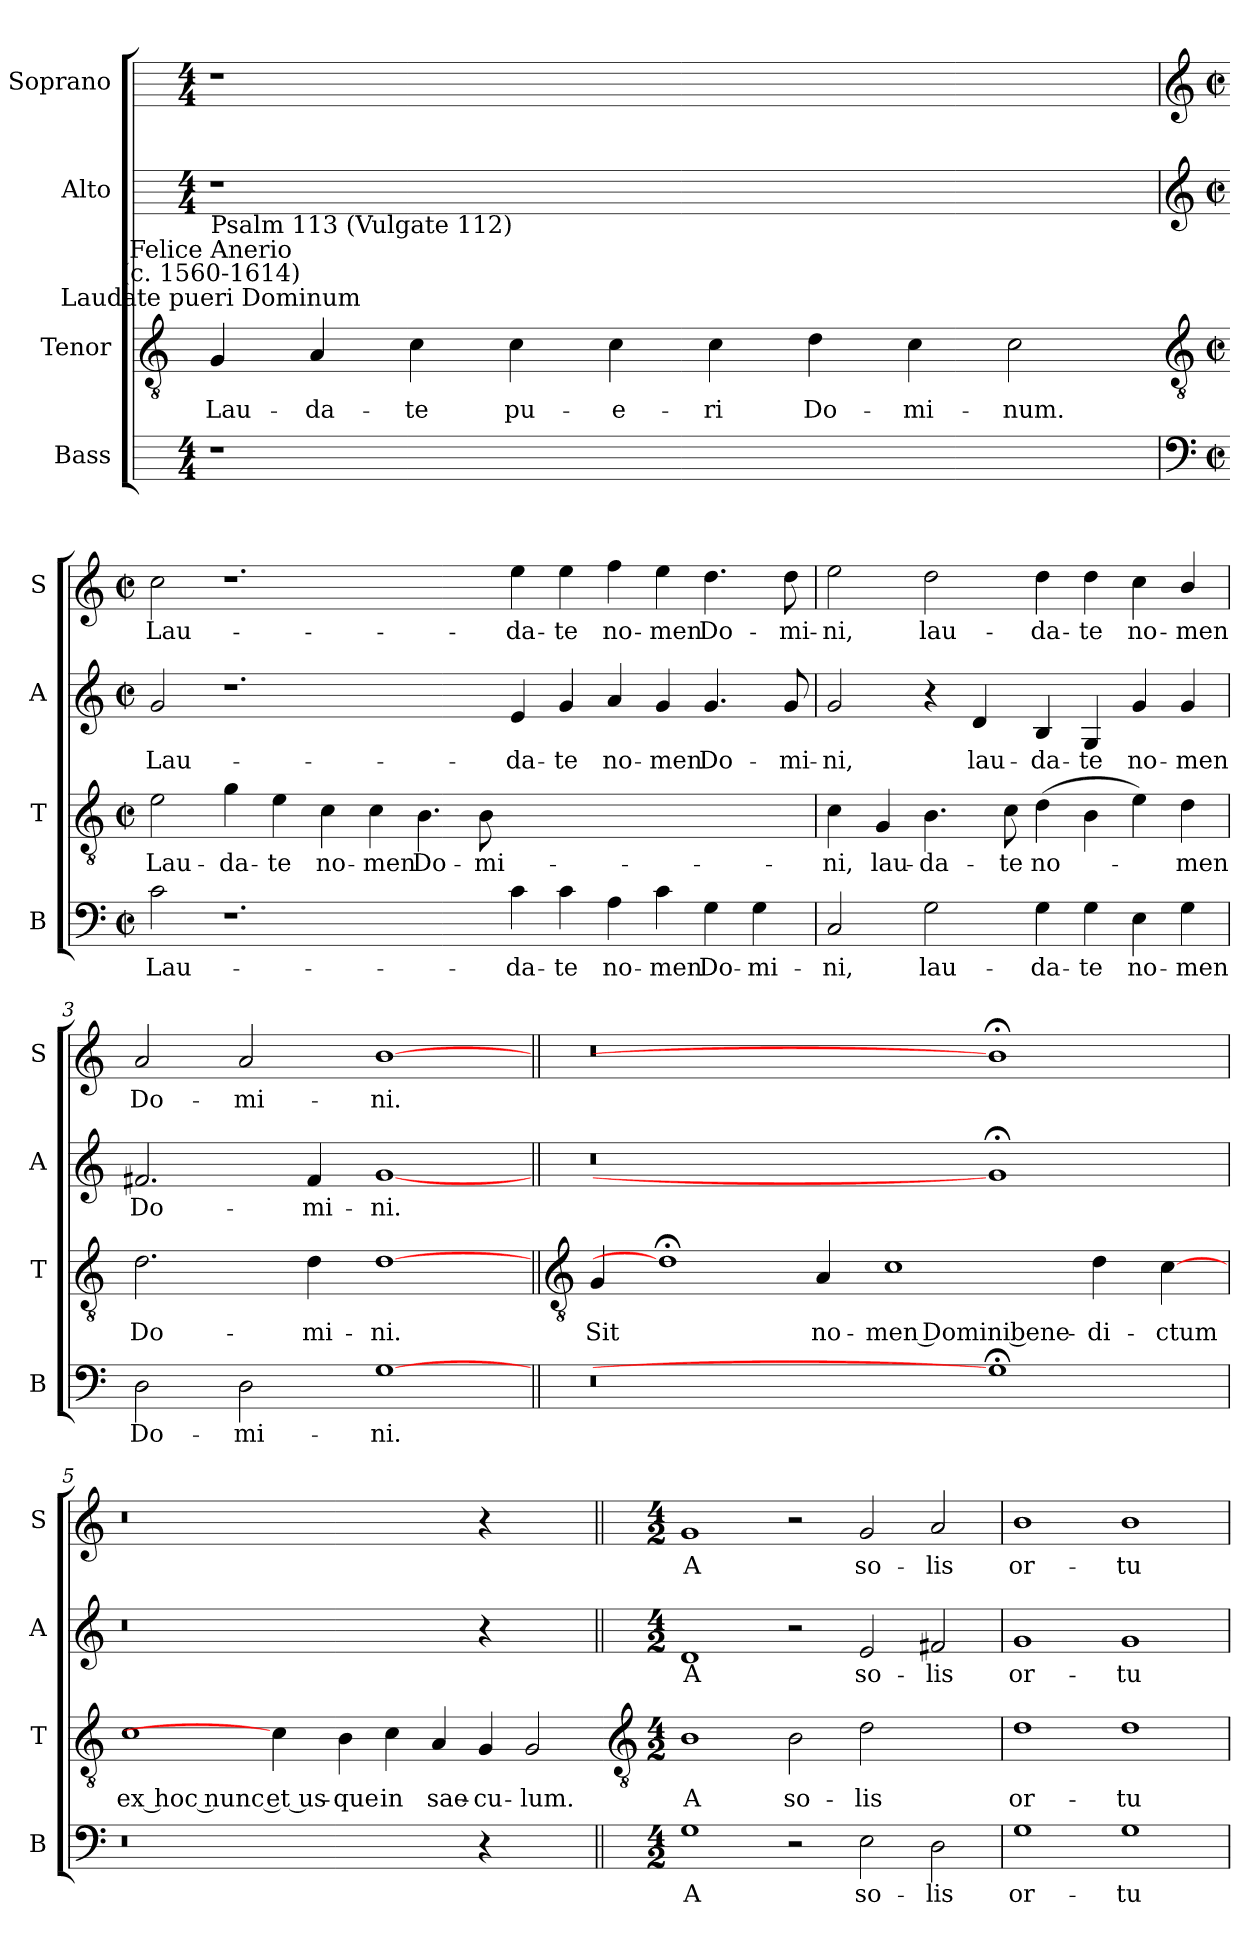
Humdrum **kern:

**kern	**text	**kern	**text	**kern	**text	**kern	**text
*part4	*part4	*part3	*part3	*part2	*part2	*part1	*part1
*staff4	*staff4	*staff3	*staff3	*staff2	*staff2	*staff1	*staff1
*I"Bass	*	*I"Tenor	*	*I"Alto	*	*I"Soprano	*
*I'B	*	*I'T	*	*I'A	*	*I'S	*
*	*	*clefGv2	*	*	*	*	*
*	*	*k[]	*	*	*	*	*
*	*	*C:	*	*	*	*	*
*M4/4	*	*	*	*M4/4	*	*M4/4	*
=	=	=	=	=	=	=	=
!	!	!LO:TX:a:cj:t=Laudate pueri Dominum	!	!	!	!	!
!	!	!LO:TX:a:cj:t=Felice Anerio\n(c. 1560-1614)	!	!	!	!	!
!	!	!LO:TX:a:t=Psalm 113 (Vulgate 112)	!	!	!	!	!
!	!	!	!LO:LY:b	!	!	!	!
1r	.	4G	Lau-	1r	.	1r	.
!	!	!	!LO:LY:b	!	!	!	!
.	.	4A	-da-	.	.	.	.
!	!	!	!LO:LY:b	!	!	!	!
.	.	4c	-te	.	.	.	.
!	!	!	!LO:LY:b	!	!	!	!
.	.	4c	pu-	.	.	.	.
!	!	!	!LO:LY:b	!	!	!	!
1.ryy	.	4c	-e-	1.ryy	.	1.ryy	.
!	!	!	!LO:LY:b	!	!	!	!
.	.	4c	-ri	.	.	.	.
!	!	!	!LO:LY:b	!	!	!	!
.	.	4d	Do-	.	.	.	.
!	!	!	!LO:LY:b	!	!	!	!
.	.	4c	-mi-	.	.	.	.
!	!	!	!LO:LY:b	!	!	!	!
.	.	2c	-num.	.	.	.	.
!!LO:LB:g=z
=1	=1	=1-	=1	=1	=1	=1	=1
*clefF4	*	*clefGv2	*	*clefG2	*	*clefG2	*
*k[]	*	*	*	*k[]	*	*k[]	*
*C:	*	*	*	*C:	*	*C:	*
*M4/2	*	*M4/2	*	*M4/2	*	*M4/2	*
*met(c|)	*	*met(c|)	*	*met(c|)	*	*met(c|)	*
!	!LO:LY:b	!	!LO:LY:b	!	!LO:LY:b	!	!LO:LY:b
2c	Lau-	2e	Lau-	2g	Lau-	2cc	Lau-
!	!	!	!LO:LY:b	!	!	!	!
1.r	.	4g	-da-	1.r	.	1.r	.
!	!	!	!LO:LY:b	!	!	!	!
.	.	4e	-te	.	.	.	.
!	!	!	!LO:LY:b	!	!	!	!
.	.	4c	no-	.	.	.	.
!	!	!	!LO:LY:b	!	!	!	!
.	.	4c	-men	.	.	.	.
!	!	!	!LO:LY:b	!	!	!	!
.	.	4.B	Do-	.	.	.	.
!	!	!	!LO:LY:b	!	!	!	!
.	.	8B	-mi-	.	.	.	.
!	!LO:LY:b	!	!	!	!LO:LY:b	!	!LO:LY:b
4c	-da-	1.ryy	.	4e	-da-	4ee	-da-
!	!LO:LY:b	!	!	!	!LO:LY:b	!	!LO:LY:b
4c	-te	.	.	4g	-te	4ee	-te
!	!LO:LY:b	!	!	!	!LO:LY:b	!	!LO:LY:b
4A	no-	.	.	4a	no-	4ff	no-
!	!LO:LY:b	!	!	!	!LO:LY:b	!	!LO:LY:b
4c	-men	.	.	4g	-men	4ee	-men
!	!LO:LY:b	!	!	!	!LO:LY:b	!	!LO:LY:b
4G	Do-	.	.	4.g	Do-	4.dd	Do-
!	!LO:LY:b	!	!	!	!	!	!
4G	-mi-	.	.	.	.	.	.
!	!	!	!	!	!LO:LY:b	!	!LO:LY:b
.	.	.	.	8g	-mi-	8dd	-mi-
=2	=2	=2	=2	=2	=2	=2	=2
!	!LO:LY:b	!	!LO:LY:b	!	!LO:LY:b	!	!LO:LY:b
2C	-ni,	4c	-ni,	2g	-ni,	2ee	-ni,
!	!	!	!LO:LY:b	!	!	!	!
.	.	4G	lau-	.	.	.	.
!	!LO:LY:b	!	!LO:LY:b	!	!	!	!LO:LY:b
2G	lau-	4.B	-da-	4r	.	2dd	lau-
!	!	!	!	!	!LO:LY:b	!	!
.	.	.	.	4d	lau-	.	.
!	!	!	!LO:LY:b	!	!	!	!
.	.	8c	-te	.	.	.	.
!	!LO:LY:b	!	!LO:LY:b	!	!LO:LY:b	!	!LO:LY:b
4G	-da-	(>4d	no-	4B	-da-	4dd	-da-
!	!LO:LY:b	!	!	!	!LO:LY:b	!	!LO:LY:b
4G	-te	4B	.	4G	-te	4dd	-te
!	!LO:LY:b	!	!	!	!LO:LY:b	!	!LO:LY:b
4E	no-	4e)	.	4g	no-	4cc	no-
!	!LO:LY:b	!	!LO:LY:b	!	!LO:LY:b	!	!LO:LY:b
4G	-men	4d	men	4g	-men	4b/	-men
=3	=3	=3	=3	=3	=3	=3	=3
!	!LO:LY:b	!	!LO:LY:b	!	!LO:LY:b	!	!LO:LY:b
2D	Do-	2.d	Do-	2.f#X	Do-	2a	Do-
!	!LO:LY:b	!	!	!	!	!	!LO:LY:b
2D	-mi-	.	.	.	.	2a	-mi-
!	!	!	!LO:LY:b	!	!LO:LY:b	!	!
.	.	4d	-mi-	4f#	-mi-	.	.
!	!LO:LY:b	!	!LO:LY:b	!	!LO:LY:b	!	!LO:LY:b
[1G	-ni.	[1d	-ni.	[1g	-ni.	[1b	-ni.
!!LO:LB:g=z
=4||	=4||	=4||	=4||	=4||	=4||	=4||	=4||
*	*	*clefGv2	*	*	*	*	*
!	!	!	!LO:LY:b	!	!	!	!
0r	.	4G	Sit	0r	.	0r	.
.	.	1d;<]	.	.	.	.	.
!	!	!	!LO:LY:b	!	!	!	!
.	.	4A	no-	.	.	.	.
!	!	!	!LO:LY:b	!	!	!	!
.	.	1c	-men Domini bene-	.	.	.	.
1G;<]	.	.	.	1g;<]	.	1b;<]	.
!	!	!	!LO:LY:b	!	!	!	!
.	.	4d	-di-	.	.	.	.
!	!	!	!LO:LY:b	!	!	!	!
.	.	[4c	-ctum	.	.	.	.
=5	=5	=5	=5	=5	=5	=5	=5
!	!	!	!LO:LY:b	!	!	!	!
0r	.	1c	ex hoc nunc et us-	0r	.	0r	.
.	.	4c]	.	.	.	.	.
!	!	!	!LO:LY:b	!	!	!	!
.	.	4B	-que	.	.	.	.
!	!	!	!LO:LY:b	!	!	!	!
.	.	4c	in	.	.	.	.
!	!	!	!LO:LY:b	!	!	!	!
.	.	4A	sae-	.	.	.	.
!	!	!	!LO:LY:b	!	!	!	!
4r	.	4G	-cu-	4r	.	4r	.
!	!	!	!LO:LY:b	!	!	!	!
2ryy	.	2G	-lum.	2ryy	.	2ryy	.
!!LO:LB:g=z
=6||	=6||	=6-	=6||	=6||	=6||	=6||	=6||
*	*	*clefGv2	*	*	*	*	*
*k[]	*	*	*	*k[]	*	*k[]	*
*C:	*	*	*	*C:	*	*C:	*
*M4/2	*	*M4/2	*	*M4/2	*	*M4/2	*
!	!LO:LY:b	!	!LO:LY:b	!	!LO:LY:b	!	!LO:LY:b
1G	A	1B	A	1d	A	1g	A
!	!	!	!LO:LY:b	!	!	!	!
2r	.	2B	so-	2r	.	2r	.
!	!LO:LY:b	!	!LO:LY:b	!	!LO:LY:b	!	!LO:LY:b
2E	so-	2d	-lis	2e	so-	2g	so-
!	!LO:LY:b	!	!	!	!LO:LY:b	!	!LO:LY:b
2D	-lis	2ryy	.	2f#X	-lis	2a	-lis
=7	=7	=7	=7	=7	=7	=7	=7
!	!LO:LY:b	!	!LO:LY:b	!	!LO:LY:b	!	!LO:LY:b
1G	or-	1d	or-	1g	or-	1b	or-
!	!LO:LY:b	!	!LO:LY:b	!	!LO:LY:b	!	!LO:LY:b
1G	-tu	1d	-tu	1g	-tu	1b	-tu
=	=	=	=	=	=	=	=
*-	*-	*-	*-	*-	*-	*-	*-
